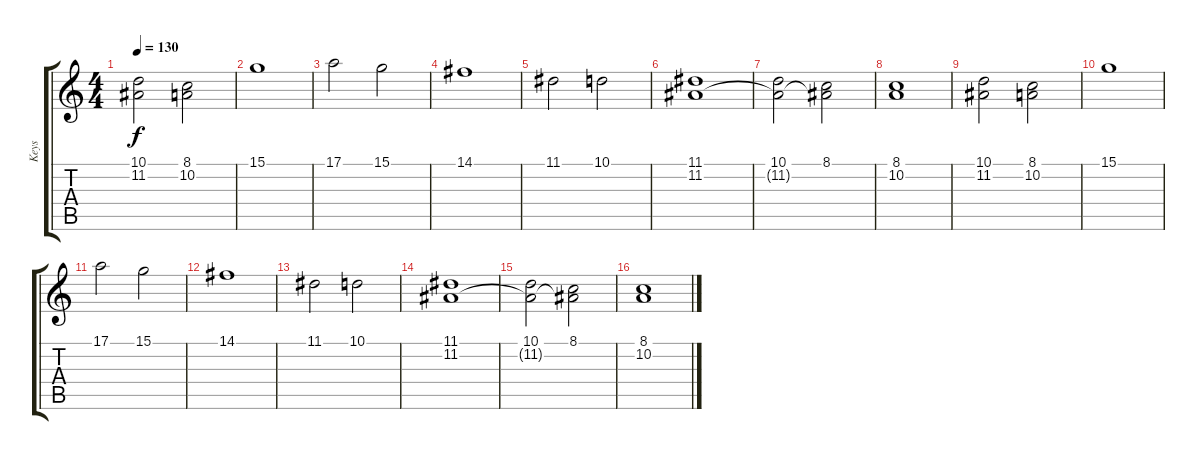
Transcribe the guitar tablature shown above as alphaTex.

\track ("Keys" "Keys") {instrument pad2warm}
\staff {score tabs}
\tuning (E4 B3 G3 D3 A2 E2) {hide}
\ts (4 4)
\tempo 130
\clef g2
\ks c
(10.1 11.2).2{dy f} (8.1 10.2).2 |
15.1.1 |
17.1.2 15.1.2 |
14.1.1 |
11.1.2 10.1.2 |
(11.1 11.2).1 |
(10.1 11.2{t}).2 (8.1 11.2{t}).2 |
(8.1 10.2).1 |
(10.1 11.2).2 (8.1 10.2).2 |
15.1.1 |
17.1.2 15.1.2 |
14.1.1 |
11.1.2 10.1.2 |
(11.1 11.2).1 |
(10.1 11.2{t}).2 (8.1 11.2{t}).2 |
(8.1 10.2).1
